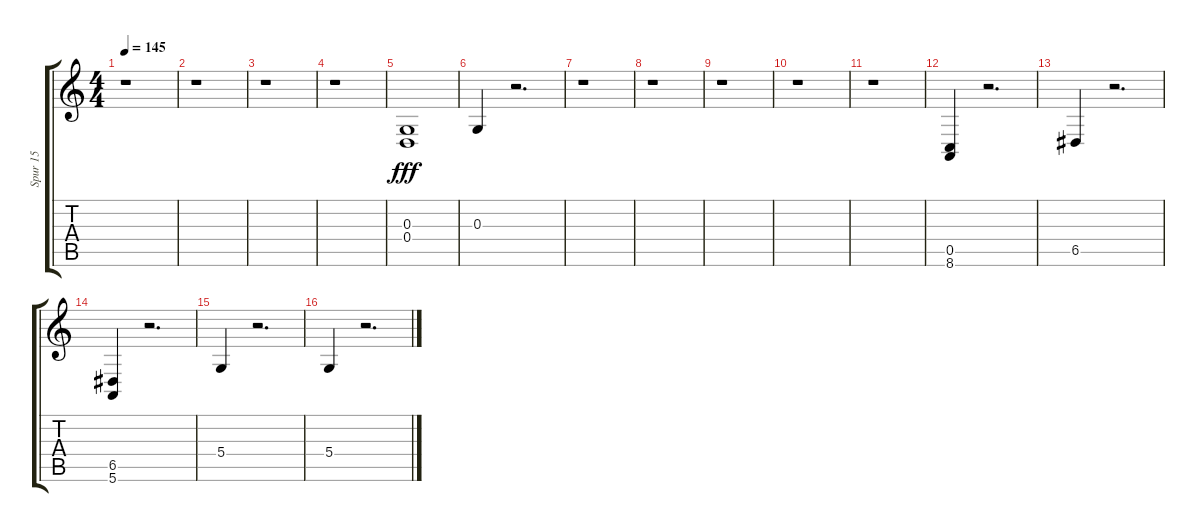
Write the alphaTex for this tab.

\track ("Spur 15" "Spur 15") {instrument orchestrahit}
\staff {score tabs}
\tuning (E4 B3 G3 D3 A2 E2) {hide}
\ts (4 4)
\tempo 145
\clef g2
\ks c
r.1{dy fff} |
r.1 |
r.1 |
r.1 |
(0.3 0.4).1 |
0.3.4 r.2{d} |
r.1 |
r.1 |
r.1 |
r.1 |
r.1 |
(0.5 8.6).4 r.2{d} |
6.5.4 r.2{d} |
(6.5 5.6).4 r.2{d} |
5.4.4 r.2{d} |
5.4.4 r.2{d}
